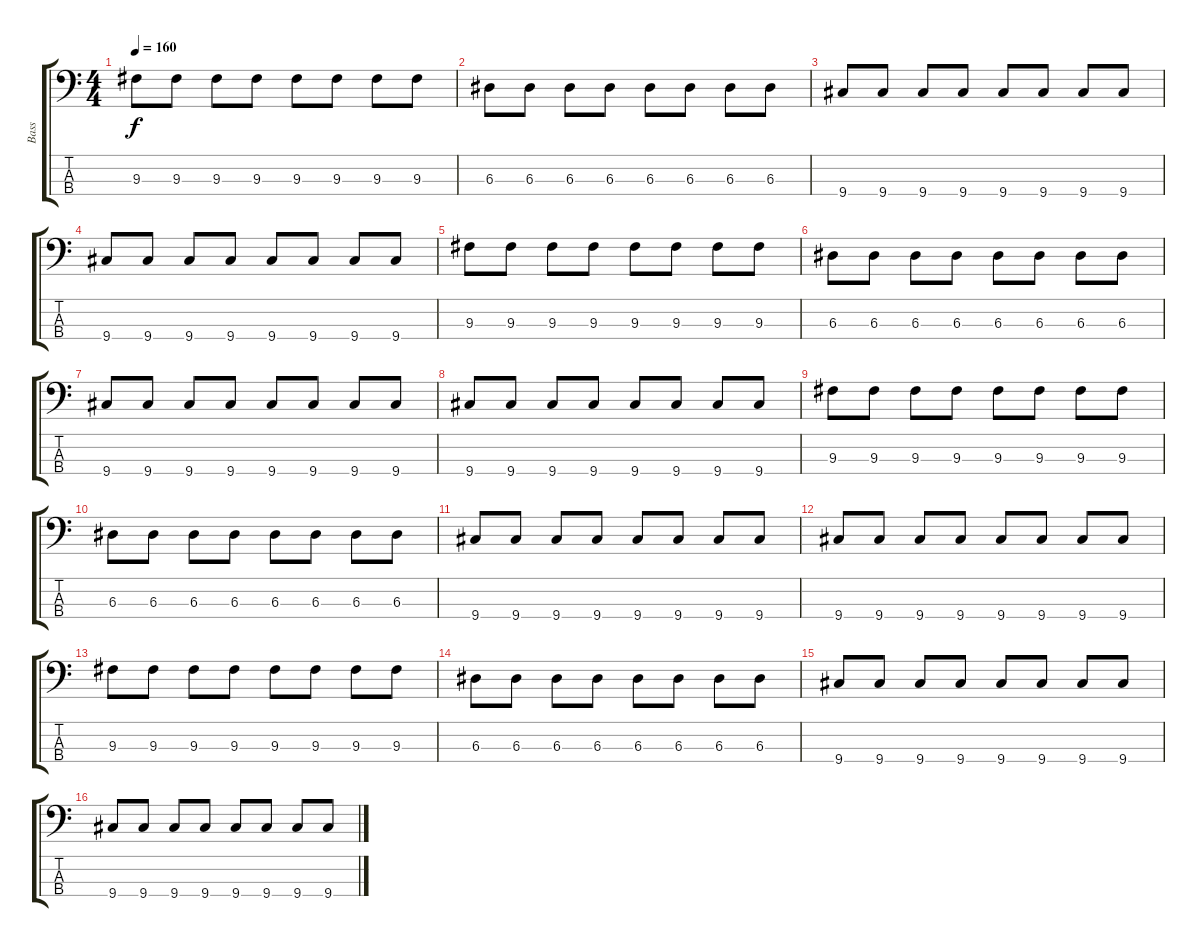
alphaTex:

\track ("Bass" "Bass") {instrument electricbassfinger}
\staff {score tabs}
\tuning (G2 D2 A1 E1) {hide}
\ts (4 4)
\tempo 160
\clef f4
\ks c
9.3.8{dy f} 9.3.8 9.3.8 9.3.8 9.3.8 9.3.8 9.3.8 9.3.8 |
6.3.8 6.3.8 6.3.8 6.3.8 6.3.8 6.3.8 6.3.8 6.3.8 |
9.4.8 9.4.8 9.4.8 9.4.8 9.4.8 9.4.8 9.4.8 9.4.8 |
9.4.8 9.4.8 9.4.8 9.4.8 9.4.8 9.4.8 9.4.8 9.4.8 |
9.3.8 9.3.8 9.3.8 9.3.8 9.3.8 9.3.8 9.3.8 9.3.8 |
6.3.8 6.3.8 6.3.8 6.3.8 6.3.8 6.3.8 6.3.8 6.3.8 |
9.4.8 9.4.8 9.4.8 9.4.8 9.4.8 9.4.8 9.4.8 9.4.8 |
9.4.8 9.4.8 9.4.8 9.4.8 9.4.8 9.4.8 9.4.8 9.4.8 |
9.3.8 9.3.8 9.3.8 9.3.8 9.3.8 9.3.8 9.3.8 9.3.8 |
6.3.8 6.3.8 6.3.8 6.3.8 6.3.8 6.3.8 6.3.8 6.3.8 |
9.4.8 9.4.8 9.4.8 9.4.8 9.4.8 9.4.8 9.4.8 9.4.8 |
9.4.8 9.4.8 9.4.8 9.4.8 9.4.8 9.4.8 9.4.8 9.4.8 |
9.3.8 9.3.8 9.3.8 9.3.8 9.3.8 9.3.8 9.3.8 9.3.8 |
6.3.8 6.3.8 6.3.8 6.3.8 6.3.8 6.3.8 6.3.8 6.3.8 |
9.4.8 9.4.8 9.4.8 9.4.8 9.4.8 9.4.8 9.4.8 9.4.8 |
9.4.8 9.4.8 9.4.8 9.4.8 9.4.8 9.4.8 9.4.8 9.4.8
